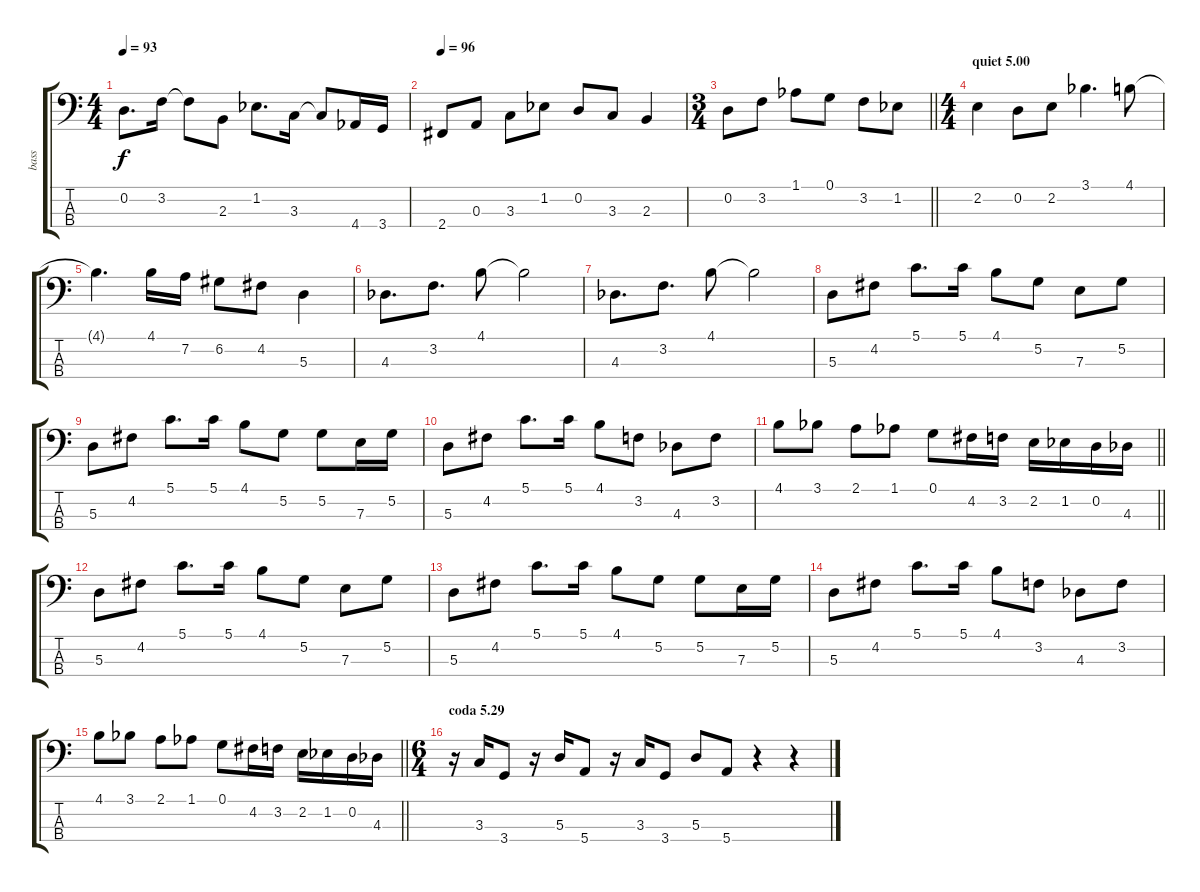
\track ("bass" "bass") {instrument electricbasspick}
\staff {score tabs}
\tuning (G2 D2 A1 E1) {hide}
\ts (4 4)
\tempo 93
\clef f4
\ks c
0.2.8{d dy f} 3.2.16 3.2{t}.8 2.3.8 1.2{acc b}.8{d} 3.3.16 3.3{t}.8 4.4{acc b}.16 3.4.16 |
\tempo 96
2.4.8 0.3.8 3.3.8 1.2{acc b}.8 0.2.8 3.3.8 2.3.4 |
\ts (3 4)
\barLineRight lightlight
0.2.8 3.2.8 1.1{acc b}.8 0.1.8 3.2.8 1.2{acc b}.8 |
\ts (4 4)
\section ("" "quiet 5.00")
2.2.4 0.2.8 2.2.8 3.1{acc b}.4{d} 4.1.8 |
4.1{t}.4{d} 4.1.16 7.2.16 6.2.8 4.2.8 5.3.4 |
4.3{acc b}.8{d} 3.2.8{d} 4.1.8 4.1{t}.2 |
4.3{acc b}.8{d} 3.2.8{d} 4.1.8 4.1{t}.2 |
5.3.8 4.2.8 5.1.8{d} 5.1.16 4.1.8 5.2.8 7.3.8 5.2.8 |
5.3.8 4.2.8 5.1.8{d} 5.1.16 4.1.8 5.2.8 5.2.8 7.3.16 5.2.16 |
5.3.8 4.2.8 5.1.8{d} 5.1.16 4.1.8 3.2.8 4.3{acc b}.8 3.2.8 |
\barLineRight lightlight
4.1.8 3.1{acc b}.8 2.1.8 1.1{acc b}.8 0.1.8 4.2.16 3.2.16 2.2.16 1.2{acc b}.16 0.2.16 4.3{acc b}.16 |
5.3.8 4.2.8 5.1.8{d} 5.1.16 4.1.8 5.2.8 7.3.8 5.2.8 |
5.3.8 4.2.8 5.1.8{d} 5.1.16 4.1.8 5.2.8 5.2.8 7.3.16 5.2.16 |
5.3.8 4.2.8 5.1.8{d} 5.1.16 4.1.8 3.2.8 4.3{acc b}.8 3.2.8 |
\barLineRight lightlight
4.1.8 3.1{acc b}.8 2.1.8 1.1{acc b}.8 0.1.8 4.2.16 3.2.16 2.2.16 1.2{acc b}.16 0.2.16 4.3{acc b}.16 |
\ts (6 4)
\section ("" "coda 5.29")
r.16 3.3.16 3.4.8 r.16 5.3.16 5.4.8 r.16 3.3.16 3.4.8 5.3.8 5.4.8 r.4 r.4
